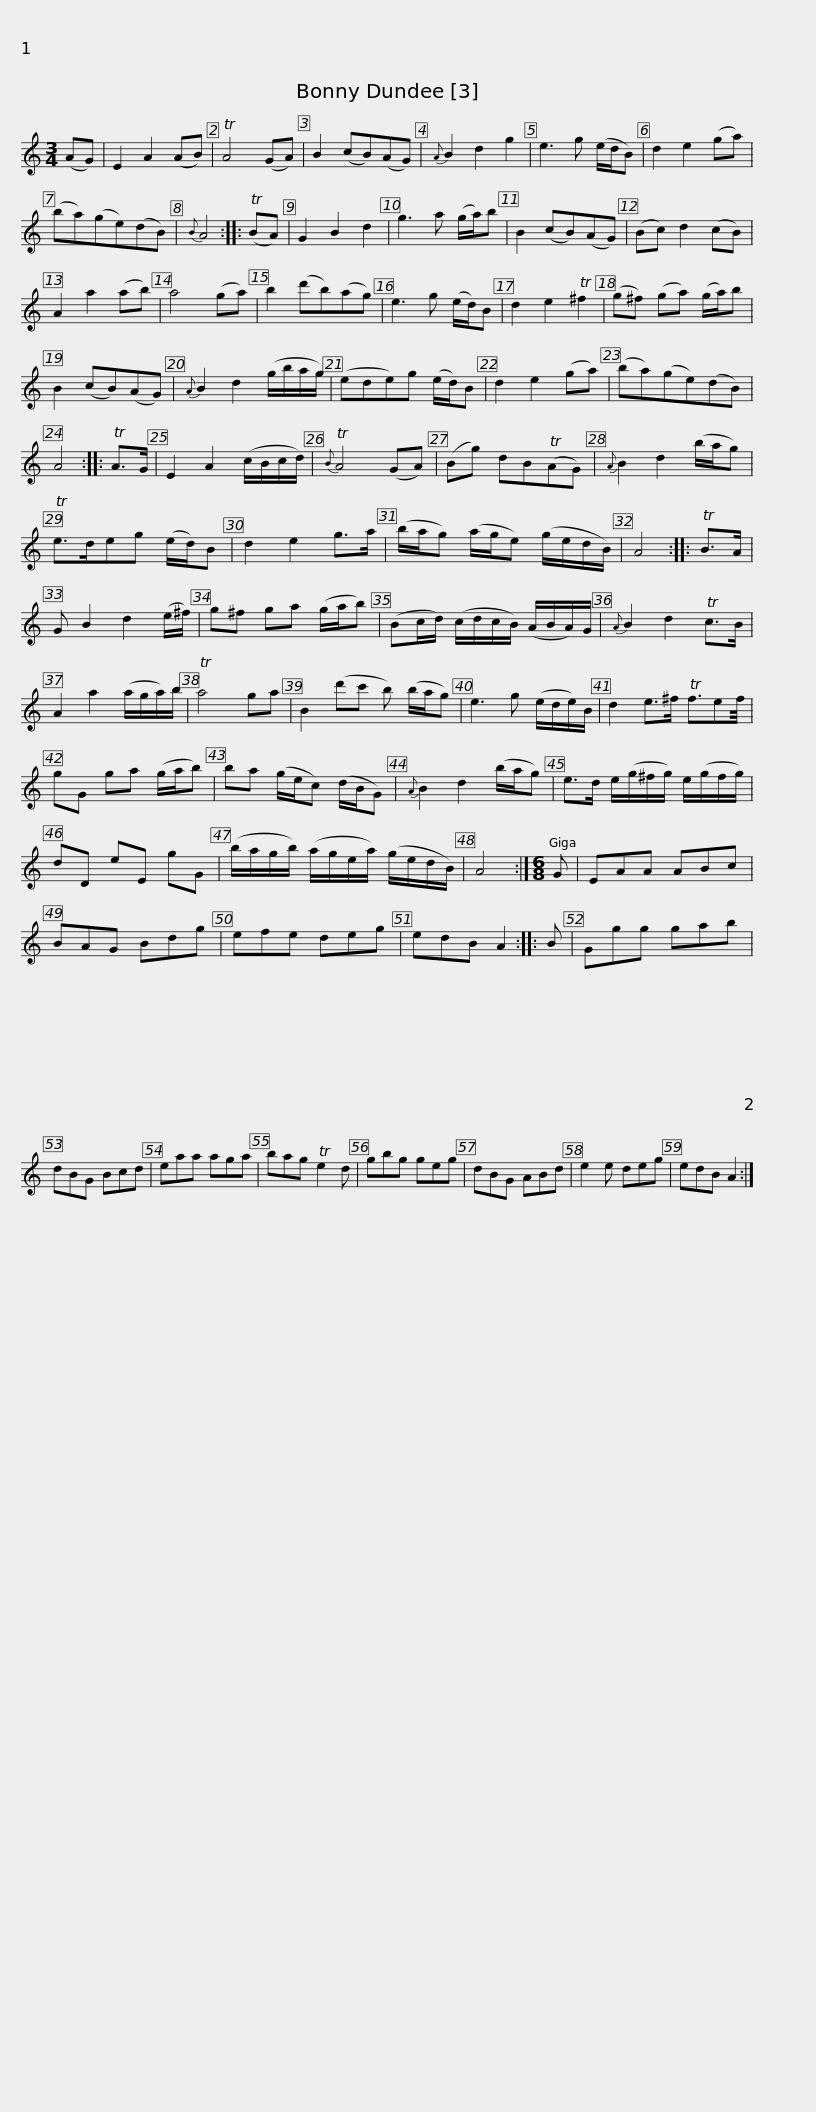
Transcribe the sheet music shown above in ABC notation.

X:1
L:1/8
M:3/4
I:linebreak $
K:C
V:1 treble
V:1
 (AG) | E2 A2 (AB) | TA4 (GA) | B2 (cB)(AG) |{A} B2 d2 g2 | %5
 e3 g (e/d/B) | d2 e2 (ga) | (ba)(ge)(dB) |{B} A4 :: (TBA) | %10
 G2 B2 d2 |$ g3 a (g/a/)b | B2 (cB)(AG) | (Bc) d2 (cB) | A2 a2 (ab) | %15
 a4 (ga) | b2 (d'b)(ag) | e3 g (e/d/)B | d2 e2 T^f2 |$ (g^f) (ga) (g/a/)b | %20
 B2 (cB)(AG) |{A} B2 d2 (g/b/a/g/) | (ede)g (e/d/)B | d2 e2 (ga) | (ba)(ge)(dB) | %25
 A4 :: TA>G |$ E2 A2 (c/B/c/d/) |{B} TA4 (GA) | (Bg) dB(TAG) | %30
{A} B2 d2 (b/a/g) | Te>deg (e/d/)B | d2 e2 g>a | (b/a/g) (a/g/e) (g/e/d/B/) |$ A4 :: %35
 TB>A | G B2 d2 (e/^f/) | g^f ga (g/a/b) | (Bc/d/) (c/d/c/B/) (A/B/A/)G/ |{A} B2 d2 Tc>B | %40
 A2 a2 (a/g/a/)b/ |$ Ta4 ga | B2 (d'c' b) (b/a/g) | e3 g (e/d/e/)B/ | d2 e>^f Tf3/2ef/4 | %45
 gG ga (g/a/b) | ba (g/e/c) (d/B/G) |${A} B2 d2 (b/a/g) | e>d e/(g/^f/g/) e/(g/f/g/) | dD eE gG | %50
 (b/a/g/b/) (a/g/e/a/) (g/e/d/B/) | A4 :|[M:6/8] G | EAA ABc |$ BAG Bdg | %55
 efe deg | edB A2 :: B | Ggg gab | dBG Bcd | %60
 eaa aga | bag Te2 d |$ gbg geg | dBG ABd | e2 e deg | %65
 edB A2 :| %66
